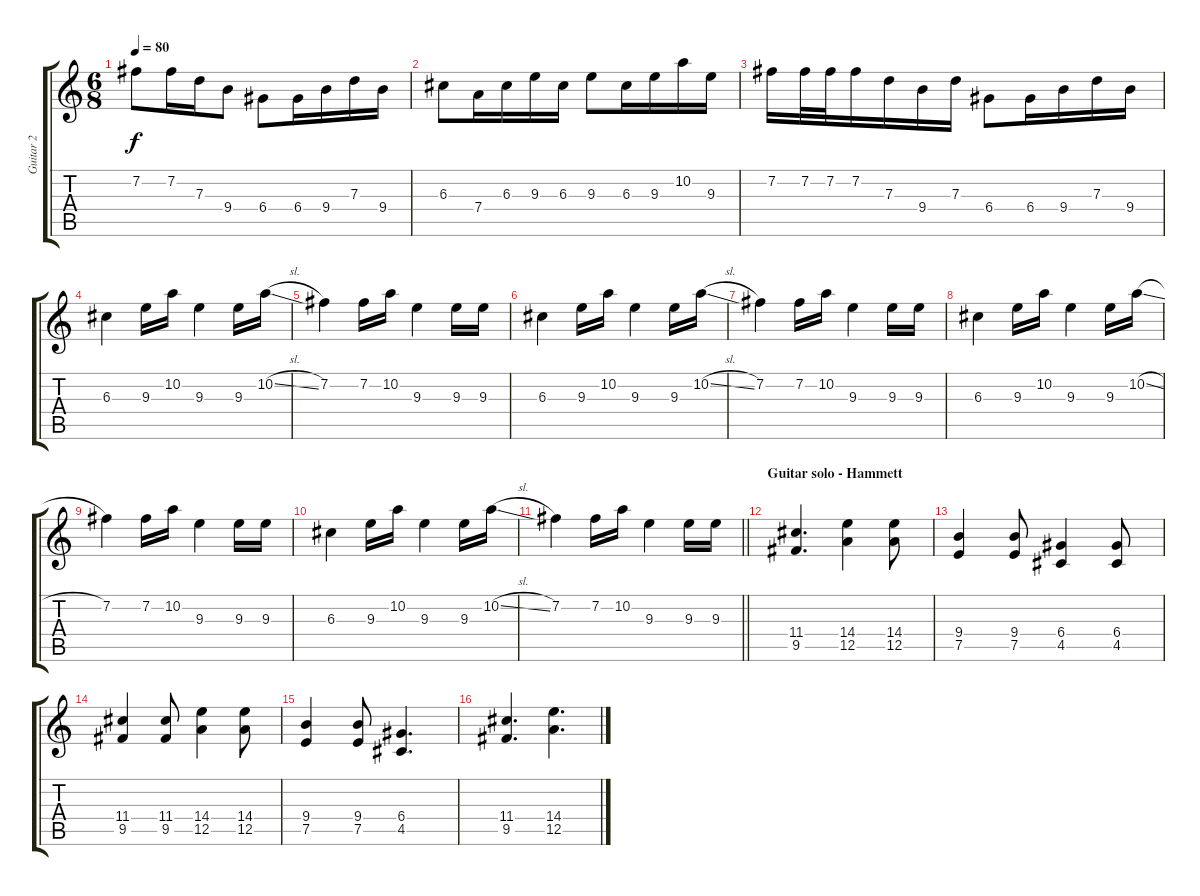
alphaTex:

\track ("Guitar 2" "Guitar 2") {instrument distortionguitar}
\staff {score tabs}
\tuning (E4 B3 G3 D3 A2 E2) {hide}
\ts (6 8)
\tempo 80
\clef g2
\ks c
7.2.8{dy f} 7.2.16 7.3.16 9.4.8 6.4.8 6.4.16 9.4.16 7.3.16 9.4.16 |
6.3.8 7.4.16 6.3.16 9.3.16 6.3.16 9.3.8 6.3.16 9.3.16 10.2.16 9.3.16 |
7.2.16 7.2.32 7.2.32 7.2.16 7.3.16 9.4.16 7.3.16 6.4.8 6.4.16 9.4.16 7.3.16 9.4.16 |
6.3.4 9.3.16 10.2.16 9.3.4 9.3.16 10.2{sl}.16 |
7.2.4 7.2.16 10.2.16 9.3.4 9.3.16 9.3.16 |
6.3.4 9.3.16 10.2.16 9.3.4 9.3.16 10.2{sl}.16 |
7.2.4 7.2.16 10.2.16 9.3.4 9.3.16 9.3.16 |
6.3.4 9.3.16 10.2.16 9.3.4 9.3.16 10.2{sl}.16 |
7.2.4 7.2.16 10.2.16 9.3.4 9.3.16 9.3.16 |
6.3.4 9.3.16 10.2.16 9.3.4 9.3.16 10.2{sl}.16 |
\barLineRight lightlight
7.2.4 7.2.16 10.2.16 9.3.4 9.3.16 9.3.16 |
\section ("" "Guitar solo - Hammett")
(11.4 9.5).4{d balance 8} (14.4 12.5).4 (14.4 12.5).8 |
(9.4 7.5).4 (9.4 7.5).8 (6.4 4.5).4 (6.4 4.5).8 |
(11.4 9.5).4 (11.4 9.5).8 (14.4 12.5).4 (14.4 12.5).8 |
(9.4 7.5).4 (9.4 7.5).8 (6.4 4.5).4{d} |
(11.4 9.5).4{d} (14.4 12.5).4{d}
